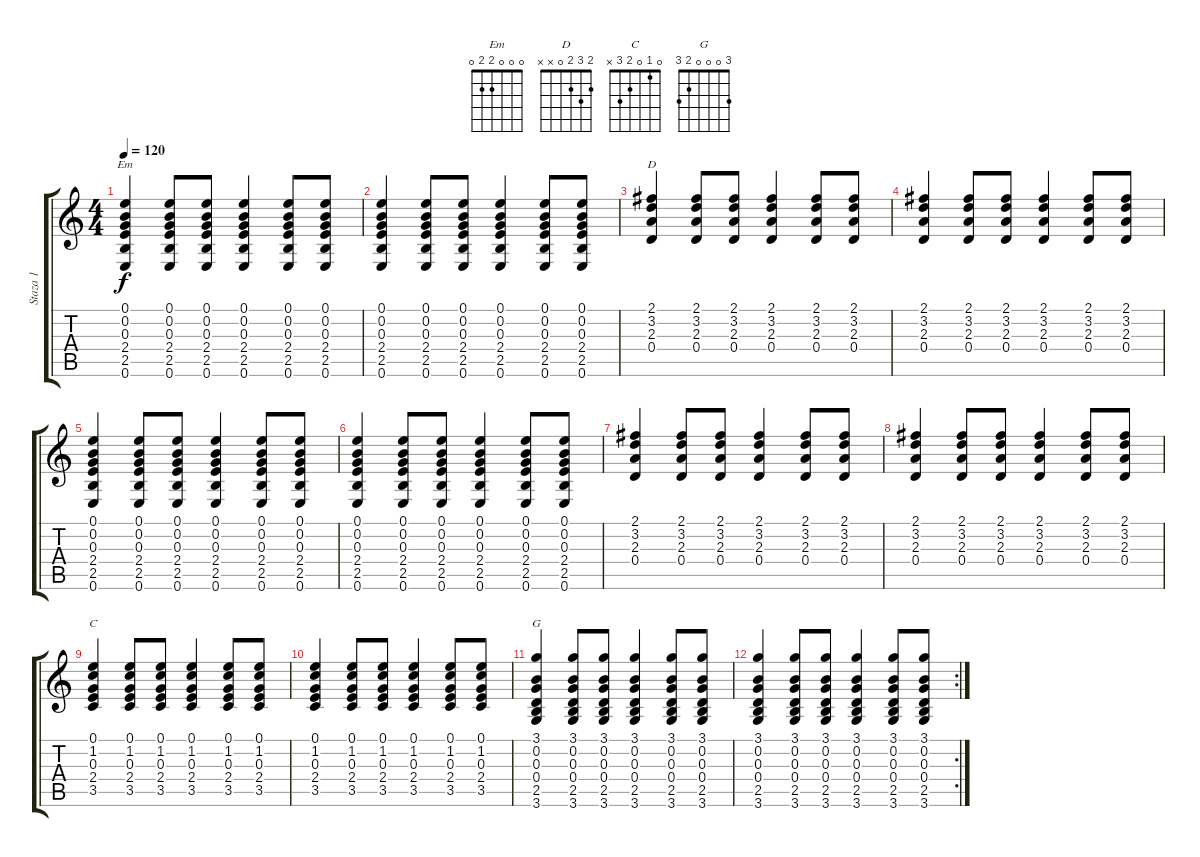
\track ("Staza 1" "Staza 1") {instrument acousticguitarsteel}
\staff {score tabs}
\tuning (E4 B3 G3 D3 A2 E2) {hide}
\chord ("Em" 0 0 0 2 2 0)
\chord ("D" 2 3 2 0 x x)
\chord ("C" 0 1 0 2 3 x)
\chord ("G" 3 0 0 0 2 3)
\ts (4 4)
\tempo 120
\clef g2
\ks c
(0.1 0.2 0.3 2.4 2.5 0.6).4{ch "Em" dy f} (0.1 0.2 0.3 2.4 2.5 0.6).8 (0.1 0.2 0.3 2.4 2.5 0.6).8 (0.1 0.2 0.3 2.4 2.5 0.6).4 (0.1 0.2 0.3 2.4 2.5 0.6).8 (0.1 0.2 0.3 2.4 2.5 0.6).8 |
(0.1 0.2 0.3 2.4 2.5 0.6).4 (0.1 0.2 0.3 2.4 2.5 0.6).8 (0.1 0.2 0.3 2.4 2.5 0.6).8 (0.1 0.2 0.3 2.4 2.5 0.6).4 (0.1 0.2 0.3 2.4 2.5 0.6).8 (0.1 0.2 0.3 2.4 2.5 0.6).8 |
(2.1 3.2 2.3 0.4).4{ch "D"} (2.1 3.2 2.3 0.4).8 (2.1 3.2 2.3 0.4).8 (2.1 3.2 2.3 0.4).4 (2.1 3.2 2.3 0.4).8 (2.1 3.2 2.3 0.4).8 |
(2.1 3.2 2.3 0.4).4 (2.1 3.2 2.3 0.4).8 (2.1 3.2 2.3 0.4).8 (2.1 3.2 2.3 0.4).4 (2.1 3.2 2.3 0.4).8 (2.1 3.2 2.3 0.4).8 |
(0.1 0.2 0.3 2.4 2.5 0.6).4 (0.1 0.2 0.3 2.4 2.5 0.6).8 (0.1 0.2 0.3 2.4 2.5 0.6).8 (0.1 0.2 0.3 2.4 2.5 0.6).4 (0.1 0.2 0.3 2.4 2.5 0.6).8 (0.1 0.2 0.3 2.4 2.5 0.6).8 |
(0.1 0.2 0.3 2.4 2.5 0.6).4 (0.1 0.2 0.3 2.4 2.5 0.6).8 (0.1 0.2 0.3 2.4 2.5 0.6).8 (0.1 0.2 0.3 2.4 2.5 0.6).4 (0.1 0.2 0.3 2.4 2.5 0.6).8 (0.1 0.2 0.3 2.4 2.5 0.6).8 |
(2.1 3.2 2.3 0.4).4 (2.1 3.2 2.3 0.4).8 (2.1 3.2 2.3 0.4).8 (2.1 3.2 2.3 0.4).4 (2.1 3.2 2.3 0.4).8 (2.1 3.2 2.3 0.4).8 |
(2.1 3.2 2.3 0.4).4 (2.1 3.2 2.3 0.4).8 (2.1 3.2 2.3 0.4).8 (2.1 3.2 2.3 0.4).4 (2.1 3.2 2.3 0.4).8 (2.1 3.2 2.3 0.4).8 |
(0.1 1.2 0.3 2.4 3.5).4{ch "C"} (0.1 1.2 0.3 2.4 3.5).8 (0.1 1.2 0.3 2.4 3.5).8 (0.1 1.2 0.3 2.4 3.5).4 (0.1 1.2 0.3 2.4 3.5).8 (0.1 1.2 0.3 2.4 3.5).8 |
(0.1 1.2 0.3 2.4 3.5).4 (0.1 1.2 0.3 2.4 3.5).8 (0.1 1.2 0.3 2.4 3.5).8 (0.1 1.2 0.3 2.4 3.5).4 (0.1 1.2 0.3 2.4 3.5).8 (0.1 1.2 0.3 2.4 3.5).8 |
(3.1 0.2 0.3 0.4 2.5 3.6).4{ch "G"} (3.1 0.2 0.3 0.4 2.5 3.6).8 (3.1 0.2 0.3 0.4 2.5 3.6).8 (3.1 0.2 0.3 0.4 2.5 3.6).4 (3.1 0.2 0.3 0.4 2.5 3.6).8 (3.1 0.2 0.3 0.4 2.5 3.6).8 |
\rc 2
(3.1 0.2 0.3 0.4 2.5 3.6).4 (3.1 0.2 0.3 0.4 2.5 3.6).8 (3.1 0.2 0.3 0.4 2.5 3.6).8 (3.1 0.2 0.3 0.4 2.5 3.6).4 (3.1 0.2 0.3 0.4 2.5 3.6).8 (3.1 0.2 0.3 0.4 2.5 3.6).8
